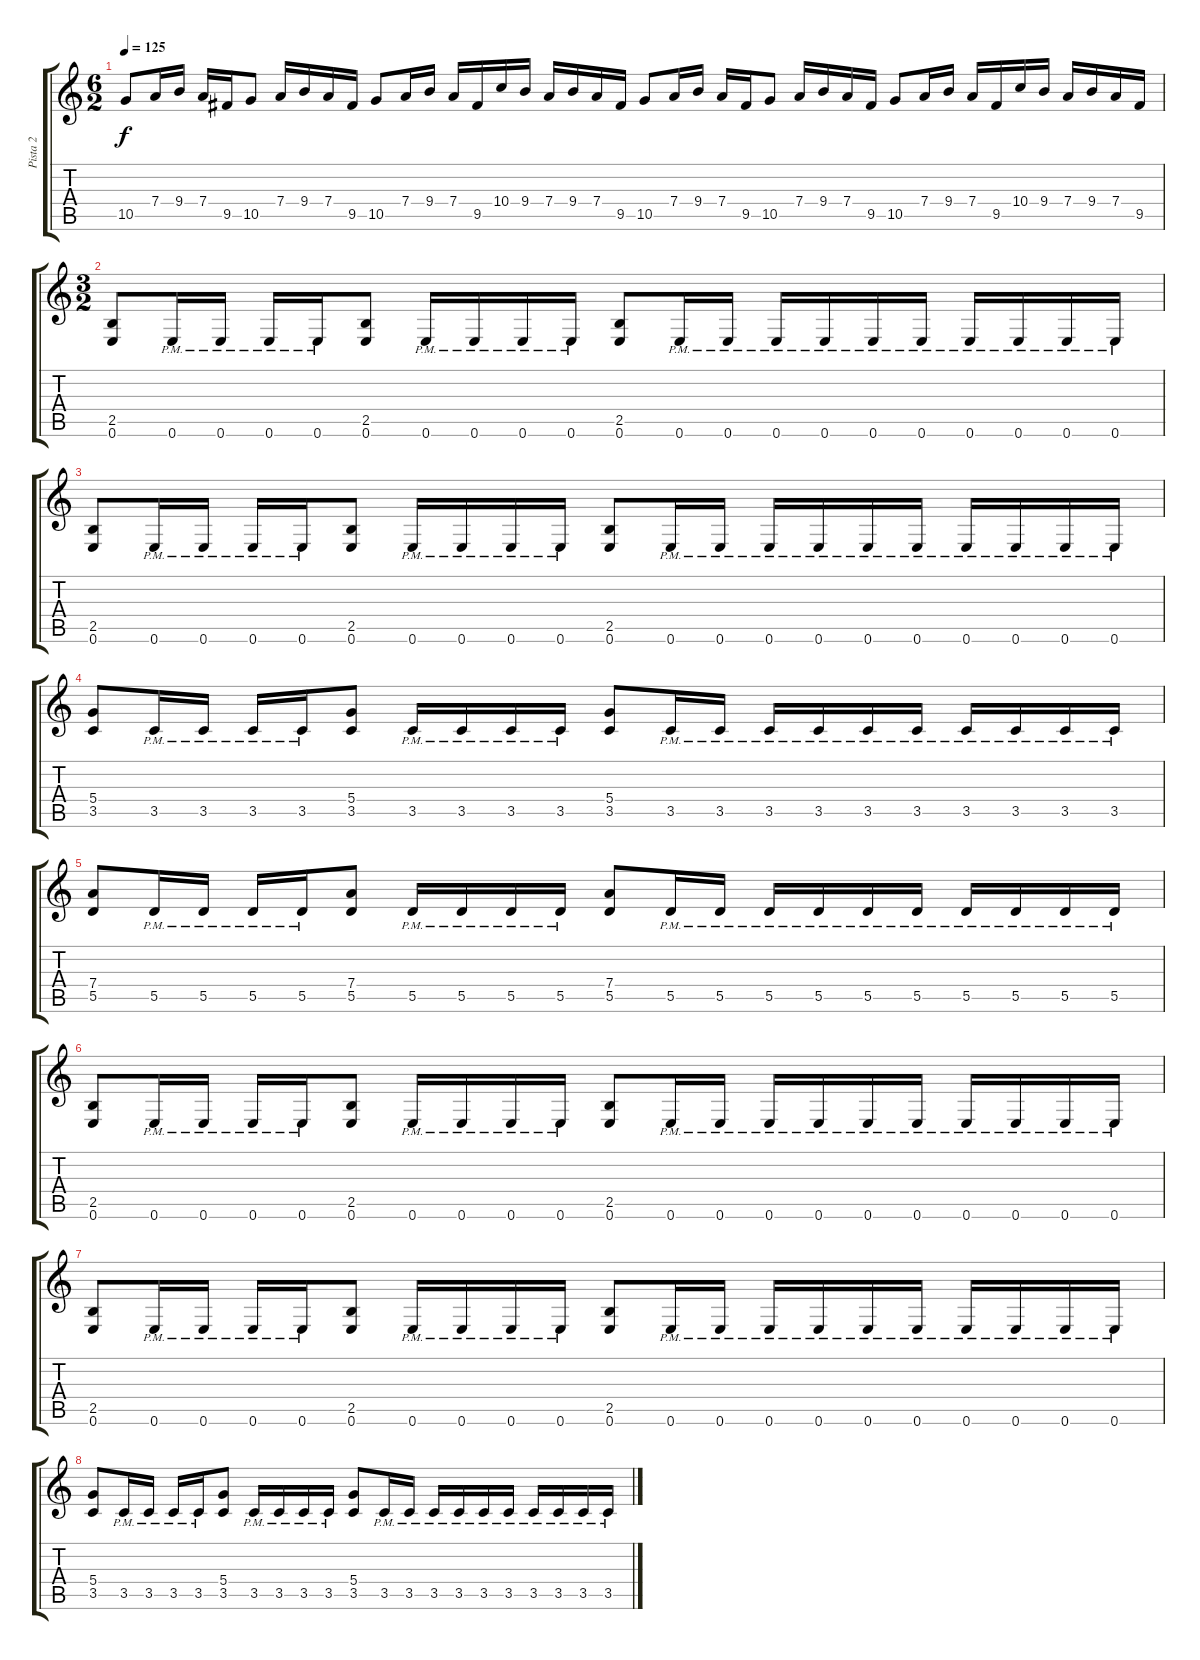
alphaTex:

\track ("Pista 2" "Pista 2") {instrument overdrivenguitar}
\staff {score tabs}
\tuning (E4 B3 G3 D3 A2 E2) {hide}
\ts (6 2)
\tempo 125
\clef g2
\ks c
10.5.8{dy f} 7.4.16 9.4.16 7.4.16 9.5.16 10.5.8 7.4.16 9.4.16 7.4.16 9.5.16 10.5.8 7.4.16 9.4.16 7.4.16 9.5.16 10.4.16 9.4.16 7.4.16 9.4.16 7.4.16 9.5.16 10.5.8 7.4.16 9.4.16 7.4.16 9.5.16 10.5.8 7.4.16 9.4.16 7.4.16 9.5.16 10.5.8 7.4.16 9.4.16 7.4.16 9.5.16 10.4.16 9.4.16 7.4.16 9.4.16 7.4.16 9.5.16 |
\ts (3 2)
(2.5 0.6).8 0.6{pm}.16 0.6{pm}.16 0.6{pm}.16 0.6{pm}.16 (2.5 0.6).8 0.6{pm}.16 0.6{pm}.16 0.6{pm}.16 0.6{pm}.16 (2.5 0.6).8 0.6{pm}.16 0.6{pm}.16 0.6{pm}.16 0.6{pm}.16 0.6{pm}.16 0.6{pm}.16 0.6{pm}.16 0.6{pm}.16 0.6{pm}.16 0.6{pm}.16 |
(2.5 0.6).8 0.6{pm}.16 0.6{pm}.16 0.6{pm}.16 0.6{pm}.16 (2.5 0.6).8 0.6{pm}.16 0.6{pm}.16 0.6{pm}.16 0.6{pm}.16 (2.5 0.6).8 0.6{pm}.16 0.6{pm}.16 0.6{pm}.16 0.6{pm}.16 0.6{pm}.16 0.6{pm}.16 0.6{pm}.16 0.6{pm}.16 0.6{pm}.16 0.6{pm}.16 |
(5.4 3.5).8 3.5{pm}.16 3.5{pm}.16 3.5{pm}.16 3.5{pm}.16 (5.4 3.5).8 3.5{pm}.16 3.5{pm}.16 3.5{pm}.16 3.5{pm}.16 (5.4 3.5).8 3.5{pm}.16 3.5{pm}.16 3.5{pm}.16 3.5{pm}.16 3.5{pm}.16 3.5{pm}.16 3.5{pm}.16 3.5{pm}.16 3.5{pm}.16 3.5{pm}.16 |
(7.4 5.5).8 5.5{pm}.16 5.5{pm}.16 5.5{pm}.16 5.5{pm}.16 (7.4 5.5).8 5.5{pm}.16 5.5{pm}.16 5.5{pm}.16 5.5{pm}.16 (7.4 5.5).8 5.5{pm}.16 5.5{pm}.16 5.5{pm}.16 5.5{pm}.16 5.5{pm}.16 5.5{pm}.16 5.5{pm}.16 5.5{pm}.16 5.5{pm}.16 5.5{pm}.16 |
(2.5 0.6).8 0.6{pm}.16 0.6{pm}.16 0.6{pm}.16 0.6{pm}.16 (2.5 0.6).8 0.6{pm}.16 0.6{pm}.16 0.6{pm}.16 0.6{pm}.16 (2.5 0.6).8 0.6{pm}.16 0.6{pm}.16 0.6{pm}.16 0.6{pm}.16 0.6{pm}.16 0.6{pm}.16 0.6{pm}.16 0.6{pm}.16 0.6{pm}.16 0.6{pm}.16 |
(2.5 0.6).8 0.6{pm}.16 0.6{pm}.16 0.6{pm}.16 0.6{pm}.16 (2.5 0.6).8 0.6{pm}.16 0.6{pm}.16 0.6{pm}.16 0.6{pm}.16 (2.5 0.6).8 0.6{pm}.16 0.6{pm}.16 0.6{pm}.16 0.6{pm}.16 0.6{pm}.16 0.6{pm}.16 0.6{pm}.16 0.6{pm}.16 0.6{pm}.16 0.6{pm}.16 |
(5.4 3.5).8 3.5{pm}.16 3.5{pm}.16 3.5{pm}.16 3.5{pm}.16 (5.4 3.5).8 3.5{pm}.16 3.5{pm}.16 3.5{pm}.16 3.5{pm}.16 (5.4 3.5).8 3.5{pm}.16 3.5{pm}.16 3.5{pm}.16 3.5{pm}.16 3.5{pm}.16 3.5{pm}.16 3.5{pm}.16 3.5{pm}.16 3.5{pm}.16 3.5{pm}.16
